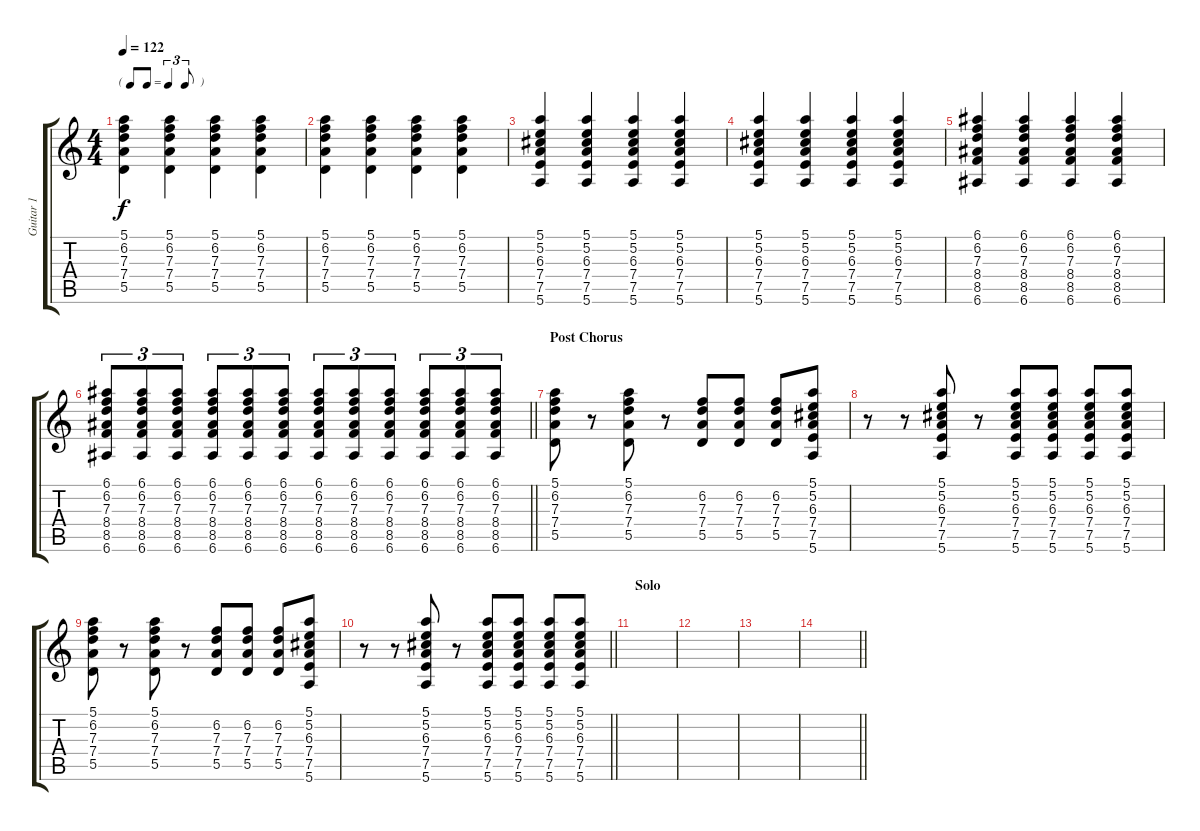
\track ("Guitar 1" "Guitar 1") {instrument overdrivenguitar}
\staff {score tabs}
\tuning (E4 B3 G3 D3 A2 E2) {hide}
\ts (4 4)
\tf triplet8th
\tempo 122
\clef g2
\ks c
(5.1 6.2 7.3 7.4 5.5).4{dy f} (5.1 6.2 7.3 7.4 5.5).4 (5.1 6.2 7.3 7.4 5.5).4 (5.1 6.2 7.3 7.4 5.5).4 |
(5.1 6.2 7.3 7.4 5.5).4 (5.1 6.2 7.3 7.4 5.5).4 (5.1 6.2 7.3 7.4 5.5).4 (5.1 6.2 7.3 7.4 5.5).4 |
(5.1 5.2 6.3 7.4 7.5 5.6).4 (5.1 5.2 6.3 7.4 7.5 5.6).4 (5.1 5.2 6.3 7.4 7.5 5.6).4 (5.1 5.2 6.3 7.4 7.5 5.6).4 |
(5.1 5.2 6.3 7.4 7.5 5.6).4 (5.1 5.2 6.3 7.4 7.5 5.6).4 (5.1 5.2 6.3 7.4 7.5 5.6).4 (5.1 5.2 6.3 7.4 7.5 5.6).4 |
(6.1 6.2 7.3 8.4 8.5 6.6).4 (6.1 6.2 7.3 8.4 8.5 6.6).4 (6.1 6.2 7.3 8.4 8.5 6.6).4 (6.1 6.2 7.3 8.4 8.5 6.6).4 |
\barLineRight lightlight
(6.1 6.2 7.3 8.4 8.5 6.6).8{tu (3 2)} (6.1 6.2 7.3 8.4 8.5 6.6).8{tu (3 2)} (6.1 6.2 7.3 8.4 8.5 6.6).8{tu (3 2)} (6.1 6.2 7.3 8.4 8.5 6.6).8{tu (3 2)} (6.1 6.2 7.3 8.4 8.5 6.6).8{tu (3 2)} (6.1 6.2 7.3 8.4 8.5 6.6).8{tu (3 2)} (6.1 6.2 7.3 8.4 8.5 6.6).8{tu (3 2)} (6.1 6.2 7.3 8.4 8.5 6.6).8{tu (3 2)} (6.1 6.2 7.3 8.4 8.5 6.6).8{tu (3 2)} (6.1 6.2 7.3 8.4 8.5 6.6).8{tu (3 2)} (6.1 6.2 7.3 8.4 8.5 6.6).8{tu (3 2)} (6.1 6.2 7.3 8.4 8.5 6.6).8{tu (3 2)} |
\section ("" "Post Chorus")
(5.1 6.2 7.3 7.4 5.5).8 r.8 (5.1 6.2 7.3 7.4 5.5).8 r.8 (6.2 7.3 7.4 5.5).8 (6.2 7.3 7.4 5.5).8 (6.2 7.3 7.4 5.5).8 (5.1 5.2 6.3 7.4 7.5 5.6).8 |
r.8 r.8 (5.1 5.2 6.3 7.4 7.5 5.6).8 r.8 (5.1 5.2 6.3 7.4 7.5 5.6).8 (5.1 5.2 6.3 7.4 7.5 5.6).8 (5.1 5.2 6.3 7.4 7.5 5.6).8 (5.1 5.2 6.3 7.4 7.5 5.6).8 |
(5.1 6.2 7.3 7.4 5.5).8 r.8 (5.1 6.2 7.3 7.4 5.5).8 r.8 (6.2 7.3 7.4 5.5).8 (6.2 7.3 7.4 5.5).8 (6.2 7.3 7.4 5.5).8 (5.1 5.2 6.3 7.4 7.5 5.6).8 |
\barLineRight lightlight
r.8 r.8 (5.1 5.2 6.3 7.4 7.5 5.6).8 r.8 (5.1 5.2 6.3 7.4 7.5 5.6).8 (5.1 5.2 6.3 7.4 7.5 5.6).8 (5.1 5.2 6.3 7.4 7.5 5.6).8 (5.1 5.2 6.3 7.4 7.5 5.6).8 |
\section ("" "Solo")
|
|
|
\barLineRight lightlight
